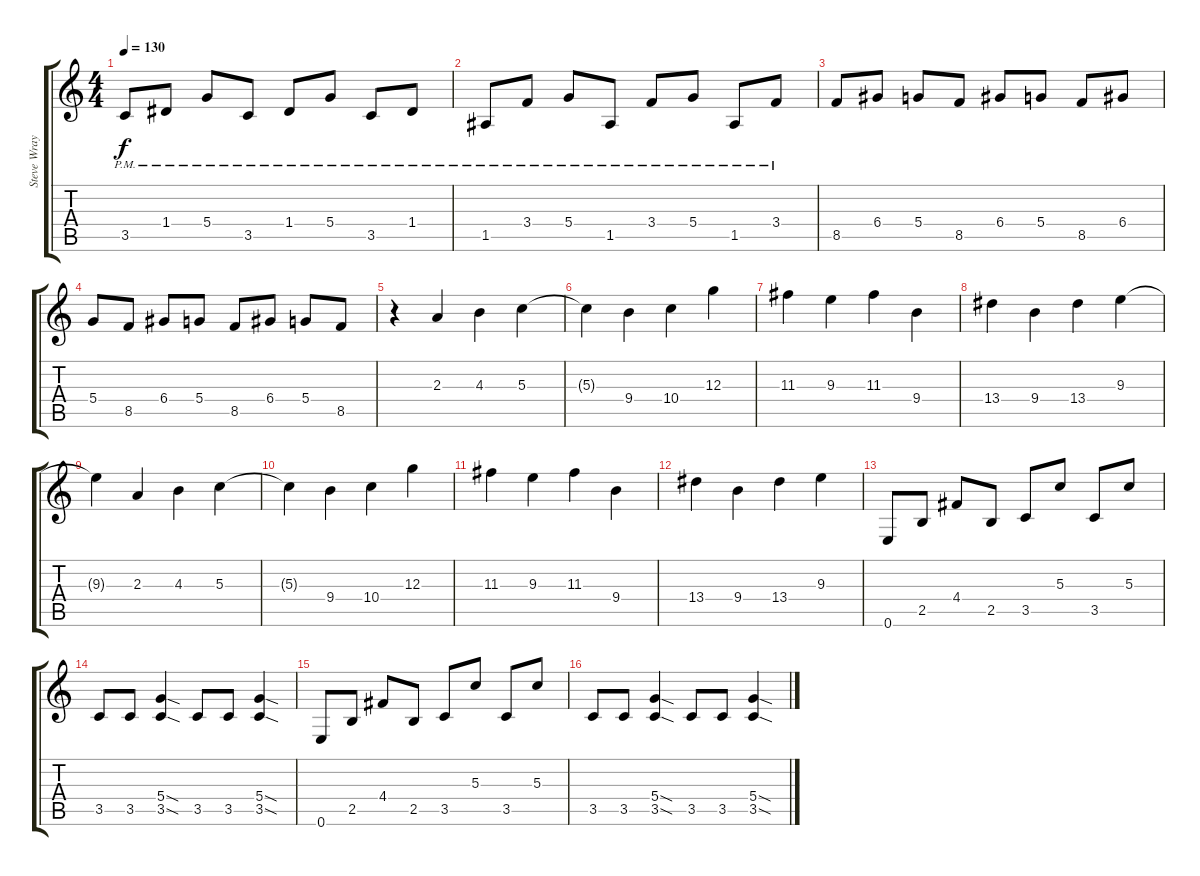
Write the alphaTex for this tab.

\track ("Steve Wray" "Steve Wray") {instrument electricguitarclean}
\staff {score tabs}
\tuning (E4 B3 G3 D3 A2 E2) {hide}
\ts (4 4)
\tempo 130
\clef g2
\ks c
3.5{pm}.8{dy f instrument distortionguitar} 1.4{pm}.8 5.4{pm}.8 3.5{pm}.8 1.4{pm}.8 5.4{pm}.8 3.5{pm}.8 1.4{pm}.8 |
1.5{pm}.8{instrument distortionguitar} 3.4{pm}.8 5.4{pm}.8 1.5{pm}.8 3.4{pm}.8 5.4{pm}.8 1.5{pm}.8 3.4{pm}.8 |
8.5.8{instrument distortionguitar} 6.4.8 5.4.8 8.5.8 6.4.8 5.4.8 8.5.8 6.4.8 |
5.4.8{instrument distortionguitar} 8.5.8 6.4.8 5.4.8 8.5.8 6.4.8 5.4.8 8.5.8 |
r.4{instrument distortionguitar} 2.3.4 4.3.4 5.3.4 |
5.3{t}.4 9.4.4 10.4.4 12.3.4 |
11.3.4 9.3.4 11.3.4 9.4.4 |
13.4.4 9.4.4 13.4.4 9.3.4 |
9.3{t}.4 2.3.4{instrument distortionguitar} 4.3.4 5.3.4 |
5.3{t}.4 9.4.4 10.4.4 12.3.4 |
11.3.4 9.3.4 11.3.4 9.4.4 |
13.4.4 9.4.4 13.4.4 9.3.4 |
0.6.8{instrument distortionguitar} 2.5.8 4.4.8 2.5.8 3.5.8 5.3.8 3.5.8 5.3.8 |
3.5.8{instrument distortionguitar} 3.5.8 (5.4{sod} 3.5{sod}).4 3.5.8 3.5.8 (5.4{sod} 3.5{sod}).4 |
0.6.8{instrument distortionguitar} 2.5.8 4.4.8 2.5.8 3.5.8 5.3.8 3.5.8 5.3.8 |
3.5.8{instrument distortionguitar} 3.5.8 (5.4{sod} 3.5{sod}).4 3.5.8 3.5.8 (5.4{sod} 3.5{sod}).4
